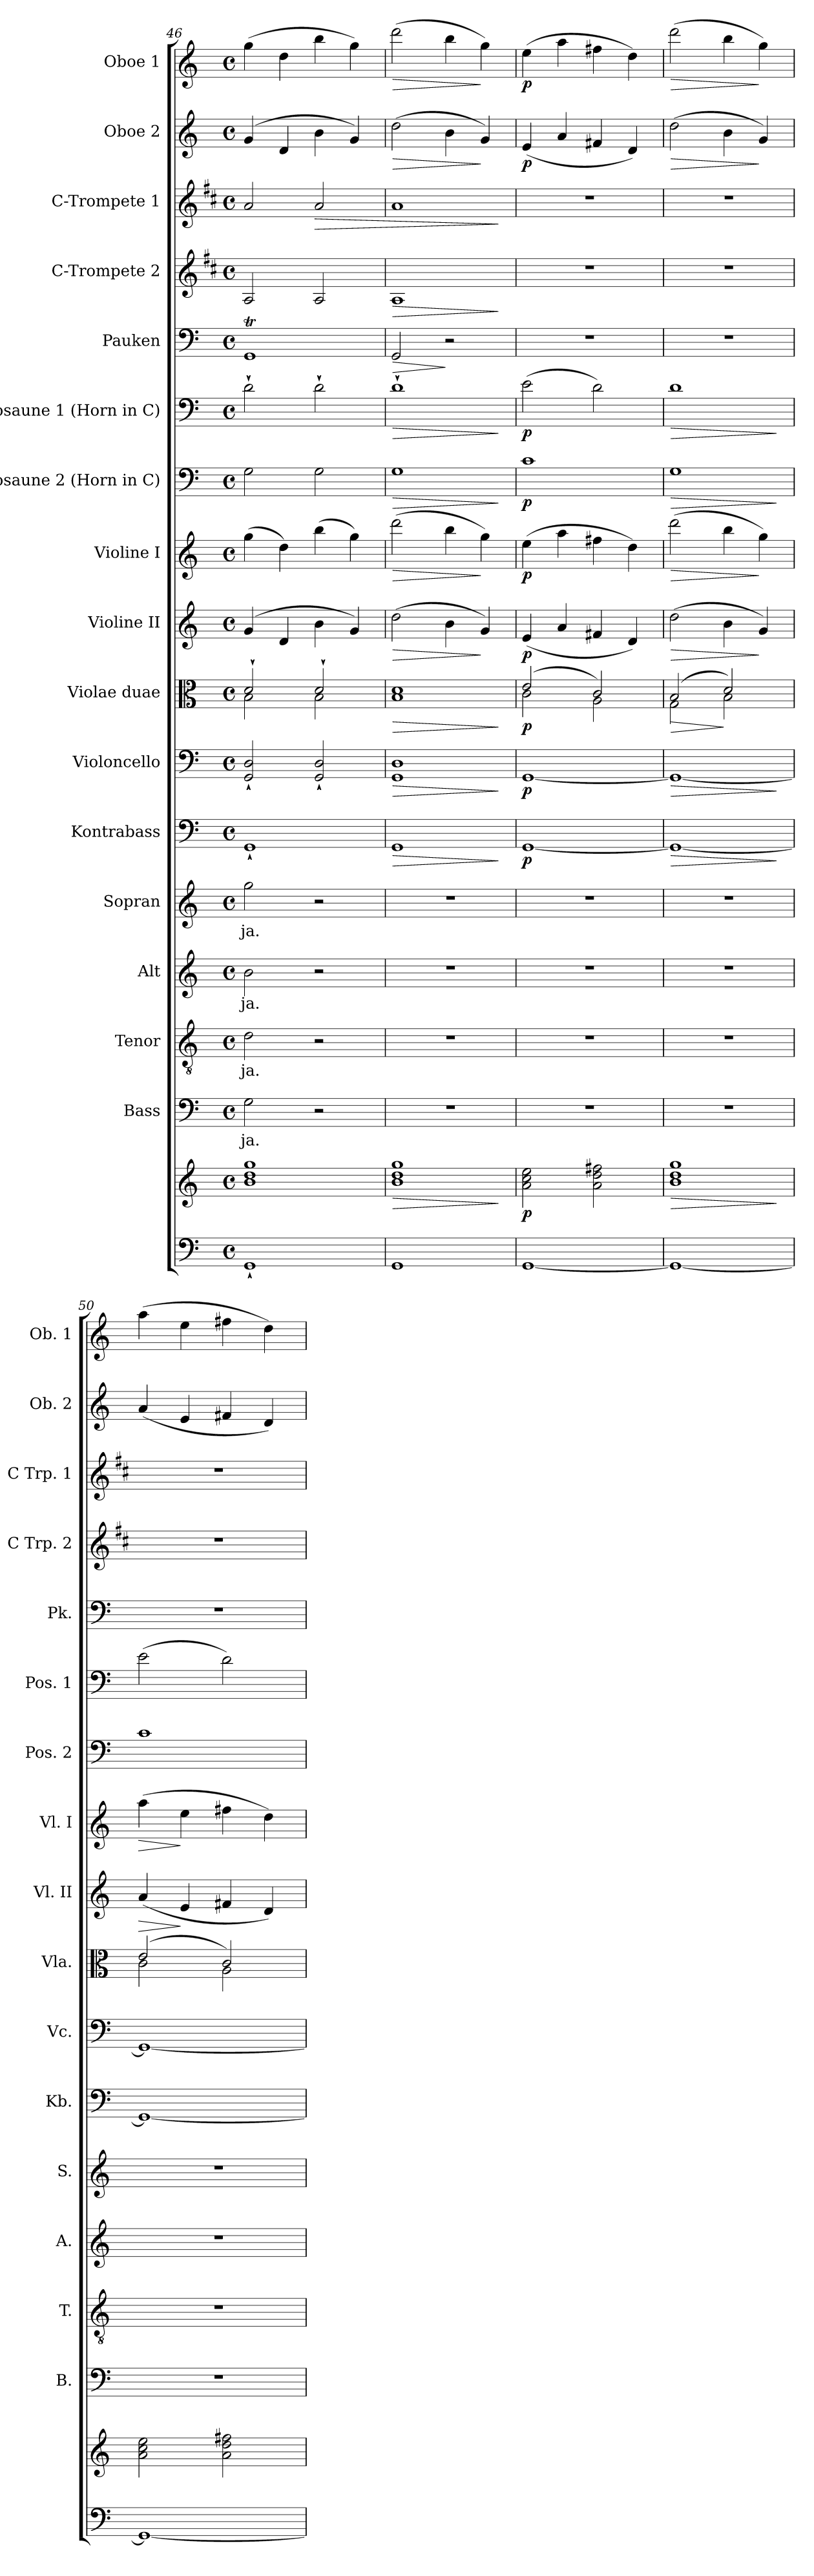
**kern	**kern	**dynam	**kern	**text	**kern	**text	**kern	**text	**kern	**text	**kern	**dynam	**kern	**dynam	**kern	**dynam	**kern	**dynam	**kern	**dynam	**kern	**dynam	**kern	**dynam	**kern	**dynam	**kern	**dynam	**kern	**dynam	**kern	**dynam	**kern	**dynam
*part17	*part17	*part17	*part16	*part16	*part15	*part15	*part14	*part14	*part13	*part13	*part12	*part12	*part11	*part11	*part10	*part10	*part9	*part9	*part8	*part8	*part7	*part7	*part6	*part6	*part5	*part5	*part4	*part4	*part3	*part3	*part2	*part2	*part1	*part1
*staff18	*staff17	*staff17/18	*staff16	*staff16	*staff15	*staff15	*staff14	*staff14	*staff13	*staff13	*staff12	*staff12	*staff11	*staff11	*staff10	*staff10	*staff9	*staff9	*staff8	*staff8	*staff7	*staff7	*staff6	*staff6	*staff5	*staff5	*staff4	*staff4	*staff3	*staff3	*staff2	*staff2	*staff1	*staff1
*	*	*	*I"Bass	*	*I"Tenor	*	*I"Alt	*	*I"Sopran	*	*I"Kontrabass	*	*I"Violoncello	*	*I"Violae duae	*	*I"Violine II	*	*I"Violine I	*	*I"Posaune 2 (Horn in C)	*	*I"Posaune 1 (Horn in C)	*	*I"Pauken	*	*I"C-Trompete 2	*	*I"C-Trompete 1	*	*I"Oboe 2	*	*I"Oboe 1	*
*	*	*	*I'B.	*	*I'T.	*	*I'A.	*	*I'S.	*	*I'Kb.	*	*I'Vc.	*	*I'Vla.	*	*I'Vl. II	*	*I'Vl. I	*	*I'Pos. 2	*	*I'Pos. 1	*	*I'Pk.	*	*I'C Trp. 2	*	*I'C Trp. 1	*	*I'Ob. 2	*	*I'Ob. 1	*
*clefF4	*clefG2	*	*clefF4	*	*clefGv2	*	*clefG2	*	*clefG2	*	*clefF4	*	*clefF4	*	*clefC3	*	*clefG2	*	*clefG2	*	*clefF4	*	*clefF4	*	*clefF4	*	*clefG2	*	*clefG2	*	*clefG2	*	*clefG2	*
*	*	*	*	*	*	*	*	*	*	*	*ITrd7c12	*	*	*	*	*	*	*	*	*	*	*	*	*	*	*	*ITrd1c2	*	*ITrd1c2	*	*	*	*	*
*k[]	*k[]	*	*k[]	*	*k[]	*	*k[]	*	*k[]	*	*k[]	*	*k[]	*	*k[]	*	*k[]	*	*k[]	*	*k[]	*	*k[]	*	*k[]	*	*k[]	*	*k[]	*	*k[]	*	*k[]	*
*C:	*C:	*	*C:	*	*C:	*	*C:	*	*C:	*	*C:	*	*C:	*	*C:	*	*C:	*	*C:	*	*C:	*	*C:	*	*C:	*	*C:	*	*C:	*	*C:	*	*C:	*
*M4/4	*M4/4	*	*M4/4	*	*M4/4	*	*M4/4	*	*M4/4	*	*M4/4	*	*M4/4	*	*M4/4	*	*M4/4	*	*M4/4	*	*M4/4	*	*M4/4	*	*M4/4	*	*M4/4	*	*M4/4	*	*M4/4	*	*M4/4	*
*met(c)	*met(c)	*	*met(c)	*	*met(c)	*	*met(c)	*	*met(c)	*	*met(c)	*	*met(c)	*	*met(c)	*	*met(c)	*	*met(c)	*	*met(c)	*	*met(c)	*	*met(c)	*	*met(c)	*	*met(c)	*	*met(c)	*	*met(c)	*
=46	=46	=46	=46	=46	=46	=46	=46	=46	=46	=46	=46	=46	=46	=46	=46	=46	=46	=46	=46	=46	=46	=46	=46	=46	=46	=46	=46	=46	=46	=46	=46	=46	=46	=46
!	!	!	!	!LO:LY:b	!	!LO:LY:b	!	!LO:LY:b	!	!LO:LY:b	!	!	!	!	!	!	!	!	!	!	!	!	!	!	!	!	!	!	!	!	!	!	!	!
*	*	*	*	*	*	*	*	*	*	*	*	*	*	*	*^	*	*	*	*	*	*	*	*	*	*	*	*	*	*	*	*	*	*	*
1GG`<	1b 1dd 1gg	.	2G\	-ja.	2d\	-ja.	2b\	-ja.	2gg\	-ja.	1GGG`<	.	2GG/`< 2D/`<	.	2d`</	2B\	.	(4g/	.	(>4gg\	.	2G\	.	2d`>\	.	1GGT	.	2G/	.	2g/	.	(4g/	.	(>4gg\	.
.	.	.	.	.	.	.	.	.	.	.	.	.	.	.	.	.	.	4d/	.	4dd\)	.	.	.	.	.	.	.	.	.	.	.	4d/	.	4dd\	.
!	!	!	!	!	!	!	!	!	!	!	!	!	!	!	!	!	!	!	!	!	!	!	!	!	!	!	!	!	!	!	!LO:HP:b	!	!	!	!
.	.	.	2r	.	2r	.	2r	.	2r	.	.	.	2GG/`< 2D/`<	.	2d`</	2B\	.	4b\	.	(>4bb\	.	2G\	.	2d`>\	.	.	.	2G/	.	2g/	>	4b\	.	4bb\	.
.	.	.	.	.	.	.	.	.	.	.	.	.	.	.	.	.	.	4g/)	.	4gg\)	.	.	.	.	.	.	.	.	.	.	.	4g/)	.	4gg\)	.
=47	=47	=47	=47	=47	=47	=47	=47	=47	=47	=47	=47	=47	=47	=47	=47	=47	=47	=47	=47	=47	=47	=47	=47	=47	=47	=47	=47	=47	=47	=47	=47	=47	=47	=47	=47
!	!	!LO:HP:b	!	!	!	!	!	!	!	!	!	!LO:HP:b	!	!LO:HP:b	!	!	!LO:HP:b	!	!LO:HP:b	!	!LO:HP:b	!	!LO:HP:b	!	!LO:HP:b	!	!LO:HP:b	!	!LO:HP:b	!	!	!	!LO:HP:b	!	!LO:HP:b
1GG	1b 1dd 1gg	>	1r	.	1r	.	1r	.	1r	.	1GGG	>	1GG 1D	>	1d	1B	>	(>2dd\	>	(>2ddd\	>	1G	>	1d`>	>	2GGTTT/	>	1G	>	1g	.	(>2dd\	>	(>2ddd\	>
.	.	.	.	.	.	.	.	.	.	.	.	.	.	.	.	.	.	4b\	.	4bb\	.	.	.	.	.	2r	]	.	.	.	.	4b\	.	4bb\	.
.	.	.	.	.	.	.	.	.	.	.	.	.	.	.	.	.	.	4g/)	]	4gg\)	]	.	.	.	.	.	.	.	.	.	.	4g/)	]	4gg\)	]
*	*	*	*	*	*	*	*	*	*	*	*	*	*	*	*v	*v	*	*	*	*	*	*	*	*	*	*	*	*	*	*	*	*	*	*	*
.	.	]	.	.	.	.	.	.	.	.	.	]	.	]	.	]	.	.	.	.	.	]	.	]	.	.	.	]	.	]	.	.	.	.
=48	=48	=48	=48	=48	=48	=48	=48	=48	=48	=48	=48	=48	=48	=48	=48	=48	=48	=48	=48	=48	=48	=48	=48	=48	=48	=48	=48	=48	=48	=48	=48	=48	=48	=48
*	*	*	*	*	*	*	*	*	*	*	*	*	*	*	*^	*	*	*	*	*	*	*	*	*	*	*	*	*	*	*	*	*	*	*
!	!	!LO:DY:b	!	!	!	!	!	!	!	!	!	!LO:DY:b	!	!LO:DY:b	!	!	!LO:DY:b	!	!LO:DY:b	!	!LO:DY:b	!	!LO:DY:b	!	!LO:DY:b	!	!	!	!	!	!	!	!LO:DY:b	!	!LO:DY:b
[1GG	2a\ 2cc\ 2ee\	p	1r	.	1r	.	1r	.	1r	.	[1GGG	p	[1GG	p	(2e/	2c\	p	(<4e/	p	(>4ee\	p	1c	p	(>2e\	p	1r	.	1r	.	1r	.	(<4e/	p	(>4ee\	p
.	.	.	.	.	.	.	.	.	.	.	.	.	.	.	.	.	.	4a/	.	4aa\	.	.	.	.	.	.	.	.	.	.	.	4a/	.	4aa\	.
.	2a\ 2dd\ 2ff#X\	.	.	.	.	.	.	.	.	.	.	.	.	.	2c/)	2A\	.	4f#X/	.	4ff#X\	.	.	.	2d\)	.	.	.	.	.	.	.	4f#X/	.	4ff#X\	.
.	.	.	.	.	.	.	.	.	.	.	.	.	.	.	.	.	.	4d/)	.	4dd\)	.	.	.	.	.	.	.	.	.	.	.	4d/)	.	4dd\)	.
=49	=49	=49	=49	=49	=49	=49	=49	=49	=49	=49	=49	=49	=49	=49	=49	=49	=49	=49	=49	=49	=49	=49	=49	=49	=49	=49	=49	=49	=49	=49	=49	=49	=49	=49	=49
!	!	!LO:HP:b	!	!	!	!	!	!	!	!	!	!LO:HP:b	!	!LO:HP:b	!	!	!LO:HP:b	!	!LO:HP:b	!	!LO:HP:b	!	!LO:HP:b	!	!LO:HP:b	!	!	!	!	!	!	!	!LO:HP:b	!	!LO:HP:b
1GG_	1b 1dd 1gg	>	1r	.	1r	.	1r	.	1r	.	1GGG_	>	1GG_	>	(2B/	2G\	>	(>2dd\	>	(>2ddd\	>	1G	>	1d	>	1r	.	1r	.	1r	.	(>2dd\	>	(>2ddd\	>
.	.	.	.	.	.	.	.	.	.	.	.	.	.	.	2d/)	2B\	]	4b\	.	4bb\	.	.	.	.	.	.	.	.	.	.	.	4b\	.	4bb\	.
.	.	.	.	.	.	.	.	.	.	.	.	.	.	.	.	.	.	4g/)	]	4gg\)	]	.	.	.	.	.	.	.	.	.	.	4g/)	]	4gg\)	]
*	*	*	*	*	*	*	*	*	*	*	*	*	*	*	*v	*v	*	*	*	*	*	*	*	*	*	*	*	*	*	*	*	*	*	*	*
.	.	]	.	.	.	.	.	.	.	.	.	]	.	]	.	.	.	.	.	.	.	]	.	]	.	.	.	.	.	.	.	.	.	.
=50	=50	=50	=50	=50	=50	=50	=50	=50	=50	=50	=50	=50	=50	=50	=50	=50	=50	=50	=50	=50	=50	=50	=50	=50	=50	=50	=50	=50	=50	=50	=50	=50	=50	=50
*	*	*	*	*	*	*	*	*	*	*	*	*	*	*	*^	*	*	*	*	*	*	*	*	*	*	*	*	*	*	*	*	*	*	*
!	!	!	!	!	!	!	!	!	!	!	!	!	!	!	!	!	!	!	!LO:HP:b	!	!LO:HP:b	!	!	!	!	!	!	!	!	!	!	!	!	!	!
1GG_	2a\ 2cc\ 2ee\	.	1r	.	1r	.	1r	.	1r	.	1GGG_	.	1GG_	.	(2e/	2c\	.	(<4a/	>	(>4aa\	>	1c	.	(>2e\	.	1r	.	1r	.	1r	.	(<4a/	.	(>4aa\	.
.	.	.	.	.	.	.	.	.	.	.	.	.	.	.	.	.	.	4e/	]	4ee\	]	.	.	.	.	.	.	.	.	.	.	4e/	.	4ee\	.
.	2a\ 2dd\ 2ff#X\	.	.	.	.	.	.	.	.	.	.	.	.	.	2c/)	2A\	.	4f#X/	.	4ff#X\	.	.	.	2d\)	.	.	.	.	.	.	.	4f#X/	.	4ff#X\	.
.	.	.	.	.	.	.	.	.	.	.	.	.	.	.	.	.	.	4d/)	.	4dd\)	.	.	.	.	.	.	.	.	.	.	.	4d/)	.	4dd\)	.
*	*	*	*	*	*	*	*	*	*	*	*	*	*	*	*v	*v	*	*	*	*	*	*	*	*	*	*	*	*	*	*	*	*	*	*	*
=	=	=	=	=	=	=	=	=	=	=	=	=	=	=	=	=	=	=	=	=	=	=	=	=	=	=	=	=	=	=	=	=	=	=
*-	*-	*-	*-	*-	*-	*-	*-	*-	*-	*-	*-	*-	*-	*-	*-	*-	*-	*-	*-	*-	*-	*-	*-	*-	*-	*-	*-	*-	*-	*-	*-	*-	*-	*-
